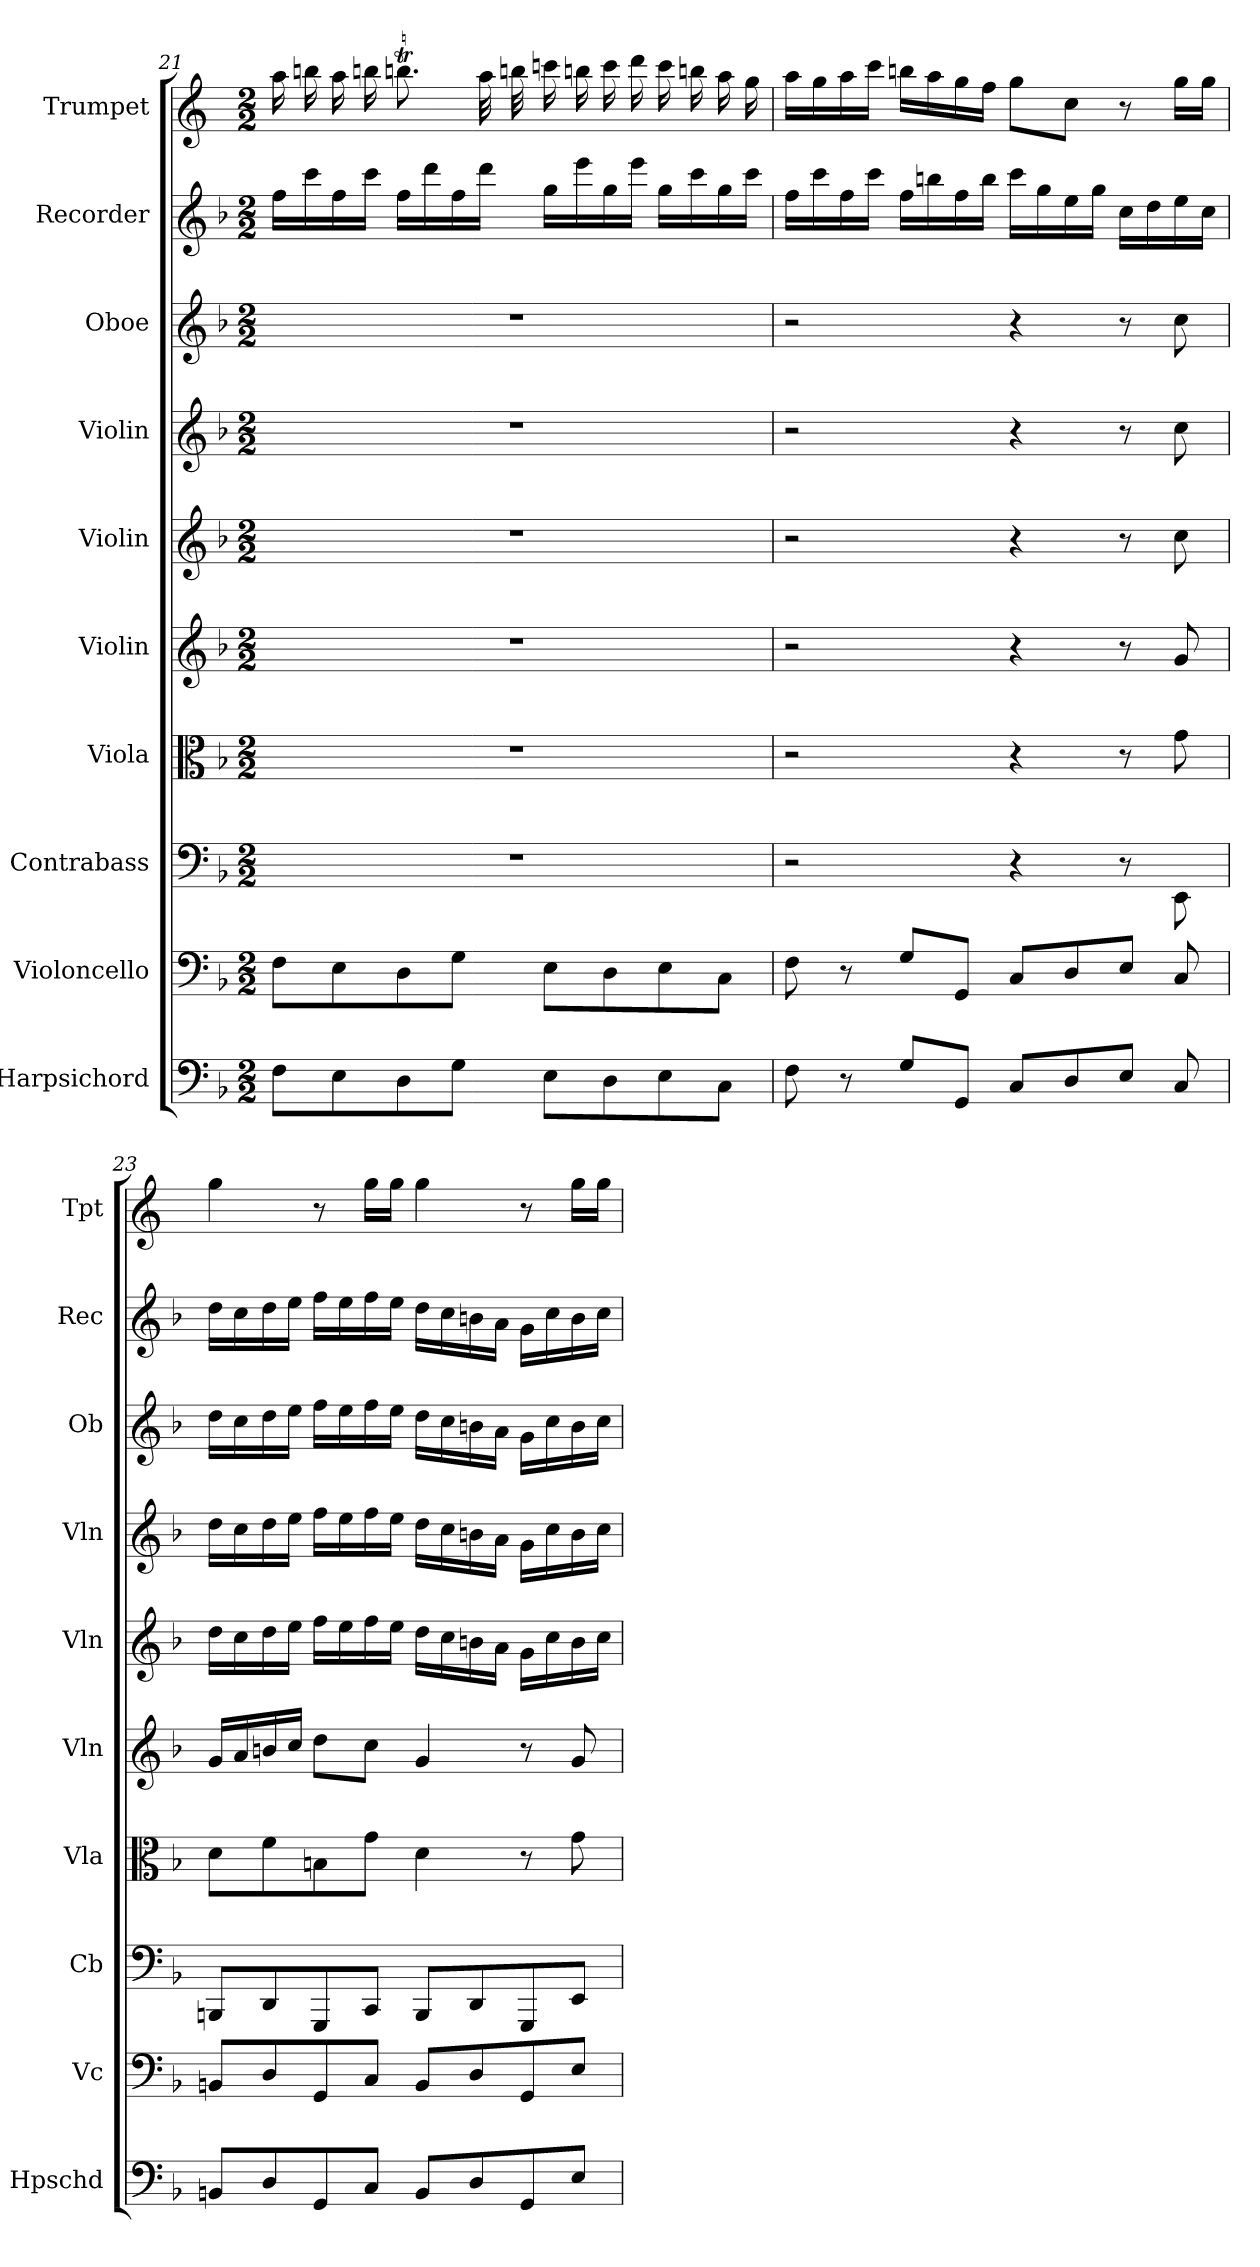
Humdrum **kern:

**kern	**kern	**kern	**kern	**kern	**kern	**kern	**kern	**kern	**kern
*part10	*part9	*part8	*part7	*part6	*part5	*part4	*part3	*part2	*part1
*staff10	*staff9	*staff8	*staff7	*staff6	*staff5	*staff4	*staff3	*staff2	*staff1
*I"Harpsichord	*I"Violoncello	*I"Contrabass	*I"Viola	*I"Violin	*I"Violin	*I"Violin	*I"Oboe	*I"Recorder	*I"Trumpet
*I'Hpschd	*I'Vc	*I'Cb	*I'Vla	*I'Vln	*I'Vln	*I'Vln	*I'Ob	*I'Rec	*I'Tpt
*clefF4	*clefF4	*clefF4	*clefC3	*clefG2	*clefG2	*clefG2	*clefG2	*clefG2	*clefG2
*	*	*ITrd7c12	*	*	*	*	*	*	*ITrd1c2
*k[b-]	*k[b-]	*k[b-]	*k[b-]	*k[b-]	*k[b-]	*k[b-]	*k[b-]	*k[b-]	*k[b-e-]
*F:	*F:	*F:	*F:	*F:	*F:	*F:	*F:	*F:	*B-:
*M2/2	*M2/2	*M2/2	*M2/2	*M2/2	*M2/2	*M2/2	*M2/2	*M2/2	*M2/2
=21	=21	=21	=21	=21	=21	=21	=21	=21	=21
8F\L	8F\L	1r	1r	1r	1r	1r	1r	16ff\LL	16gg\
.	.	.	.	.	.	.	.	16ccc\	16aan\
8E\	8E\	.	.	.	.	.	.	16ff\	16gg\
.	.	.	.	.	.	.	.	16ccc\JJ	16aan\
8D\	8D\	.	.	.	.	.	.	16ff\LL	8.aanT\
.	.	.	.	.	.	.	.	16ddd\	.
8G\J	8G\J	.	.	.	.	.	.	16ff\	.
.	.	.	.	.	.	.	.	16ddd\JJ	32gg\
.	.	.	.	.	.	.	.	.	32aan\
8E\L	8E\L	.	.	.	.	.	.	16gg\LL	16bb-\
.	.	.	.	.	.	.	.	16eee\	16aan\
8D\	8D\	.	.	.	.	.	.	16gg\	16bb-\
.	.	.	.	.	.	.	.	16eee\JJ	16ccc\
8E\	8E\	.	.	.	.	.	.	16gg\LL	16bb-\
.	.	.	.	.	.	.	.	16ccc\	16aan\
8C\J	8C\J	.	.	.	.	.	.	16gg\	16gg\
.	.	.	.	.	.	.	.	16ccc\JJ	16ff\
=22	=22	=22	=22	=22	=22	=22	=22	=22	=22
8F\	8F\	2r	2r	2r	2r	2r	2r	16ff\LL	16gg\LL
.	.	.	.	.	.	.	.	16ccc\	16ff\
8r	8r	.	.	.	.	.	.	16ff\	16gg\
.	.	.	.	.	.	.	.	16ccc\JJ	16bb-\JJ
8G/L	8G/L	.	.	.	.	.	.	16ff\LL	16aan\LL
.	.	.	.	.	.	.	.	16bbn\	16gg\
8GG/J	8GG/J	.	.	.	.	.	.	16ff\	16ff\
.	.	.	.	.	.	.	.	16bb\JJ	16ee-\JJ
8C/L	8C/L	4r	4r	4r	4r	4r	4r	16ccc\LL	8ff\L
.	.	.	.	.	.	.	.	16gg\	.
8D/	8D/	.	.	.	.	.	.	16ee\	8b-\J
.	.	.	.	.	.	.	.	16gg\JJ	.
8E/J	8E/J	8r	8r	8r	8r	8r	8r	16cc\LL	8r
.	.	.	.	.	.	.	.	16dd\	.
8C/	8C/	8EEE\	8g\	8g/	8cc\	8cc\	8cc\	16ee\	16ff\LL
.	.	.	.	.	.	.	.	16cc\JJ	16ff\JJ
=23	=23	=23	=23	=23	=23	=23	=23	=23	=23
8BBn/L	8BBn/L	8BBBBn/L	8d\L	16g/LL	16dd\LL	16dd\LL	16dd\LL	16dd\LL	4ff\
.	.	.	.	16a/	16cc\	16cc\	16cc\	16cc\	.
8D/	8D/	8DDD/	8f\	16bn/	16dd\	16dd\	16dd\	16dd\	.
.	.	.	.	16cc/JJ	16ee\JJ	16ee\JJ	16ee\JJ	16ee\JJ	.
8GG/	8GG/	8GGGG/	8Bn\	8dd\L	16ff\LL	16ff\LL	16ff\LL	16ff\LL	8r
.	.	.	.	.	16ee\	16ee\	16ee\	16ee\	.
8C/J	8C/J	8CCC/J	8g\J	8cc\J	16ff\	16ff\	16ff\	16ff\	16ff\LL
.	.	.	.	.	16ee\JJ	16ee\JJ	16ee\JJ	16ee\JJ	16ff\JJ
8BB/L	8BB/L	8BBBB/L	4d\	4g/	16dd\LL	16dd\LL	16dd\LL	16dd\LL	4ff\
.	.	.	.	.	16cc\	16cc\	16cc\	16cc\	.
8D/	8D/	8DDD/	.	.	16bn\	16bn\	16bn\	16bn\	.
.	.	.	.	.	16a\JJ	16a\JJ	16a\JJ	16a\JJ	.
8GG/	8GG/	8GGGG/	8r	8r	16g\LL	16g\LL	16g\LL	16g\LL	8r
.	.	.	.	.	16cc\	16cc\	16cc\	16cc\	.
8E/J	8E/J	8EEE/J	8g\	8g/	16b\	16b\	16b\	16b\	16ff\LL
.	.	.	.	.	16cc\JJ	16cc\JJ	16cc\JJ	16cc\JJ	16ff\JJ
=	=	=	=	=	=	=	=	=	=
*-	*-	*-	*-	*-	*-	*-	*-	*-	*-
